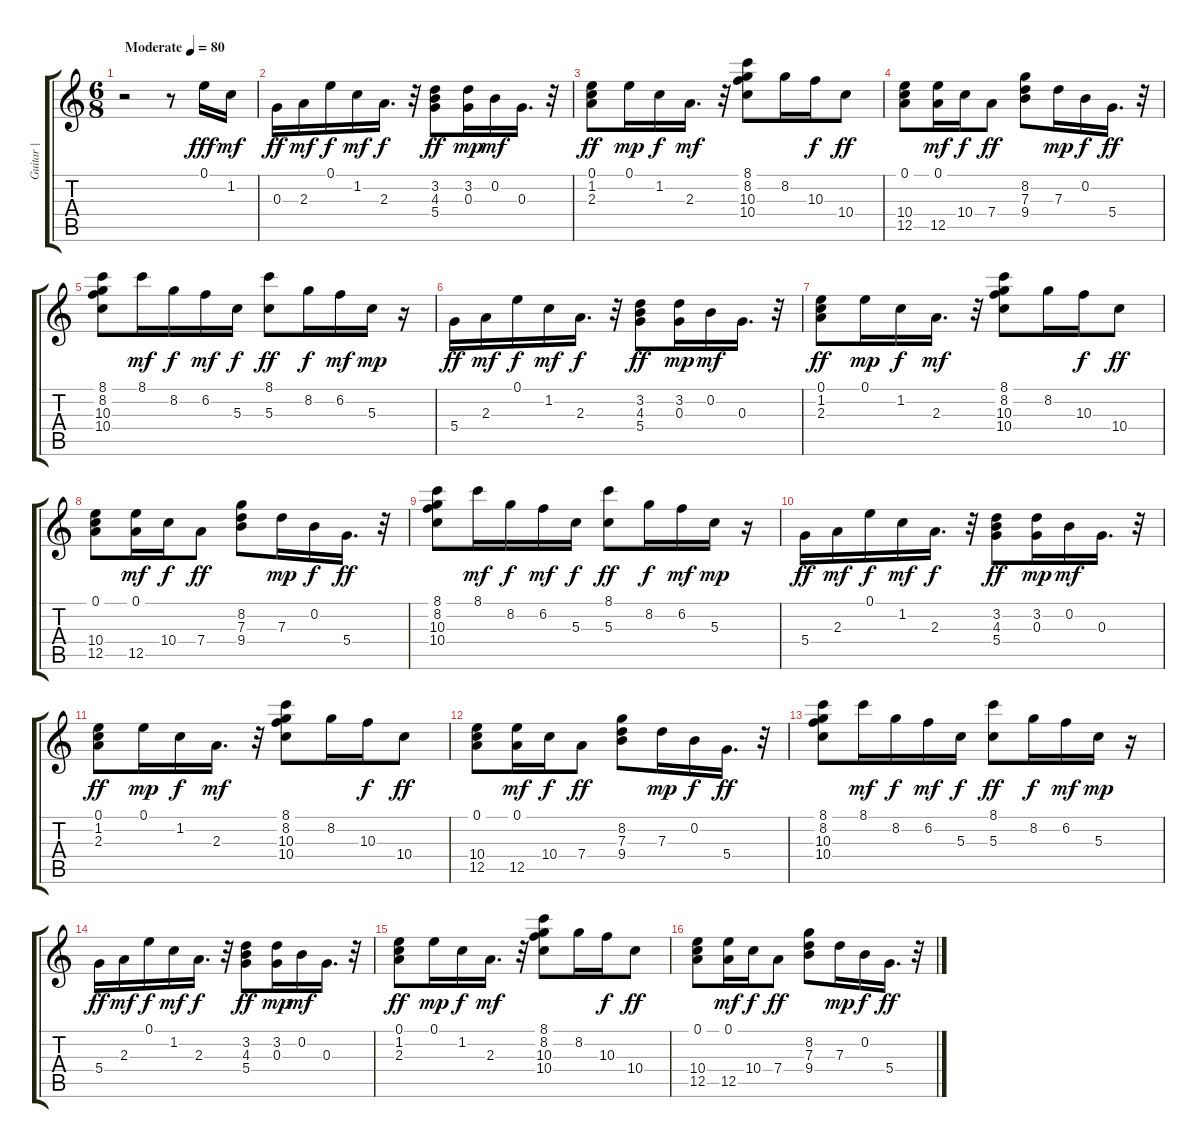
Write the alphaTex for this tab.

\track ("Guitar |" "Guitar |") {instrument acousticguitarsteel}
\staff {score tabs}
\tuning (E4 B3 G3 D3 A2 E2) {hide}
\ts (6 8)
\tempo (80 "Moderate")
\clef g2
\ks c
r.2{dy fff instrument acousticguitarsteel} r.8 0.1.16 1.2.16{dy mf} |
0.3.16{dy ff} 2.3.16{dy mf} 0.1.16{dy f} 1.2.16{dy mf} 2.3.16{d dy f} r.32 (3.2 4.3 5.4).8{dy ff} (3.2 0.3).16{dy mp} 0.2.16{dy mf} 0.3.16{d} r.32 |
(0.1 1.2 2.3).8{dy ff} 0.1.16{dy mp} 1.2.16{dy f} 2.3.16{d dy mf} r.32 (8.1 8.2 10.3 10.4).8 8.2.16 10.3.16{dy f} 10.4.8{dy ff} |
(0.1 10.4 12.5).8 (0.1 12.5).16{dy mf} 10.4.16{dy f} 7.4.8{dy ff} (8.2 7.3 9.4).8 7.3.16{dy mp} 0.2.16{dy f} 5.4.16{d dy ff} r.32 |
(8.1 8.2 10.3 10.4).8 8.1.16{dy mf} 8.2.16{dy f} 6.2.16{dy mf} 5.3.16{dy f} (8.1 5.3).8{dy ff} 8.2.16{dy f} 6.2.16{dy mf} 5.3.16{dy mp} r.16 |
5.4.16{dy ff} 2.3.16{dy mf} 0.1.16{dy f} 1.2.16{dy mf} 2.3.16{d dy f} r.32 (3.2 4.3 5.4).8{dy ff} (3.2 0.3).16{dy mp} 0.2.16{dy mf} 0.3.16{d} r.32 |
(0.1 1.2 2.3).8{dy ff} 0.1.16{dy mp} 1.2.16{dy f} 2.3.16{d dy mf} r.32 (8.1 8.2 10.3 10.4).8 8.2.16 10.3.16{dy f} 10.4.8{dy ff} |
(0.1 10.4 12.5).8 (0.1 12.5).16{dy mf} 10.4.16{dy f} 7.4.8{dy ff} (8.2 7.3 9.4).8 7.3.16{dy mp} 0.2.16{dy f} 5.4.16{d dy ff} r.32 |
(8.1 8.2 10.3 10.4).8 8.1.16{dy mf} 8.2.16{dy f} 6.2.16{dy mf} 5.3.16{dy f} (8.1 5.3).8{dy ff} 8.2.16{dy f} 6.2.16{dy mf} 5.3.16{dy mp} r.16 |
5.4.16{dy ff} 2.3.16{dy mf} 0.1.16{dy f} 1.2.16{dy mf} 2.3.16{d dy f} r.32 (3.2 4.3 5.4).8{dy ff} (3.2 0.3).16{dy mp} 0.2.16{dy mf} 0.3.16{d} r.32 |
(0.1 1.2 2.3).8{dy ff} 0.1.16{dy mp} 1.2.16{dy f} 2.3.16{d dy mf} r.32 (8.1 8.2 10.3 10.4).8 8.2.16 10.3.16{dy f} 10.4.8{dy ff} |
(0.1 10.4 12.5).8 (0.1 12.5).16{dy mf} 10.4.16{dy f} 7.4.8{dy ff} (8.2 7.3 9.4).8 7.3.16{dy mp} 0.2.16{dy f} 5.4.16{d dy ff} r.32 |
(8.1 8.2 10.3 10.4).8 8.1.16{dy mf} 8.2.16{dy f} 6.2.16{dy mf} 5.3.16{dy f} (8.1 5.3).8{dy ff} 8.2.16{dy f} 6.2.16{dy mf} 5.3.16{dy mp} r.16 |
5.4.16{dy ff} 2.3.16{dy mf} 0.1.16{dy f} 1.2.16{dy mf} 2.3.16{d dy f} r.32 (3.2 4.3 5.4).8{dy ff} (3.2 0.3).16{dy mp} 0.2.16{dy mf} 0.3.16{d} r.32 |
(0.1 1.2 2.3).8{dy ff} 0.1.16{dy mp} 1.2.16{dy f} 2.3.16{d dy mf} r.32 (8.1 8.2 10.3 10.4).8 8.2.16 10.3.16{dy f} 10.4.8{dy ff} |
(0.1 10.4 12.5).8 (0.1 12.5).16{dy mf} 10.4.16{dy f} 7.4.8{dy ff} (8.2 7.3 9.4).8 7.3.16{dy mp} 0.2.16{dy f} 5.4.16{d dy ff} r.32
